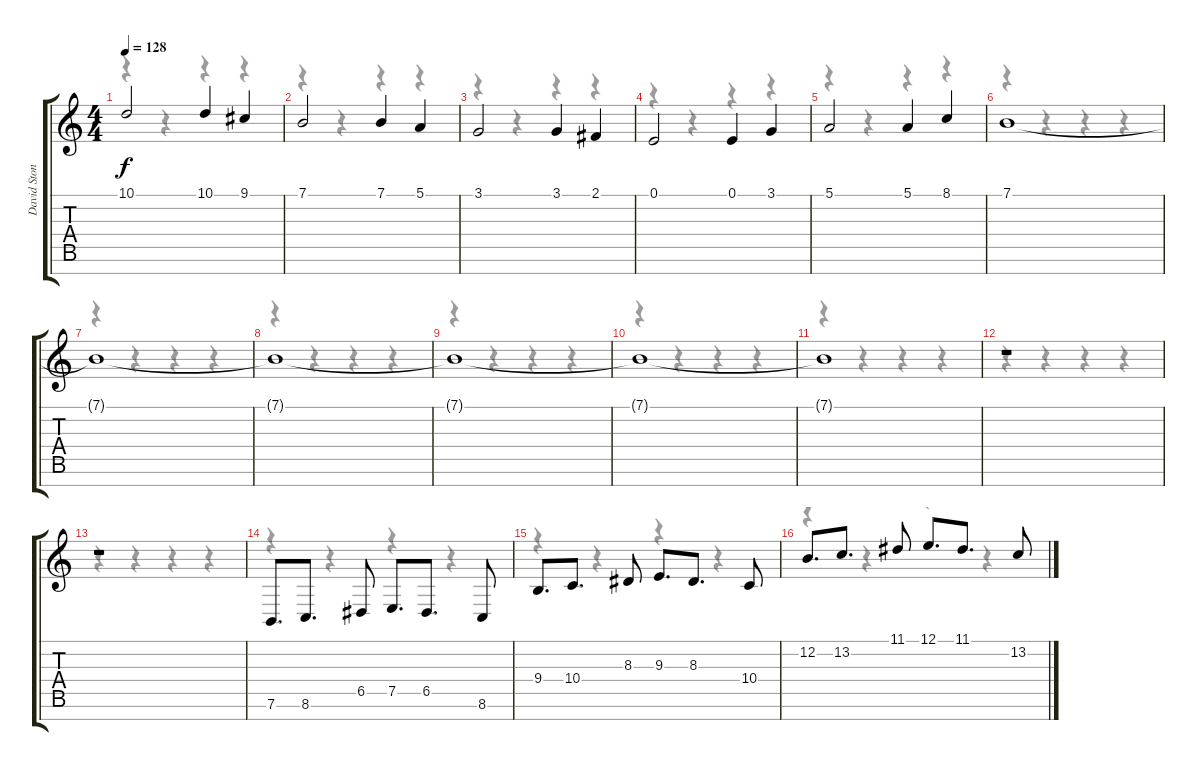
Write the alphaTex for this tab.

\track ("David Stone - Keys 3" "David Ston") {instrument stringensemble2}
\staff {score tabs}
\tuning (E4 B3 G3 D3 A2 E2 B1) {hide}
\voice
\ts (4 4)
\tempo 128
\clef g2
\ks c
10.1.2{dy f} 10.1.4 9.1.4 |
7.1.2 7.1.4 5.1.4 |
3.1.2 3.1.4 2.1.4 |
0.1.2 0.1.4 3.1.4 |
5.1.2 5.1.4 8.1.4 |
7.1.1 |
7.1{t}.1 |
7.1{t}.1 |
7.1{t}.1 |
7.1{t}.1 |
7.1{t}.1 |
r.1 |
r.1 |
7.6.8{d} 8.6.8{d} 6.5.8 7.5.8{d} 6.5.8{d} 8.6.8 |
9.4.8{d} 10.4.8{d} 8.3.8 9.3.8{d} 8.3.8{d} 10.4.8 |
12.2.8{d} 13.2.8{d} 11.1.8 12.1.8{d} 11.1.8{d} 13.2.8
\voice
\clef g2
\ottava regular
\simile none
\ks c
r.4{dy f} r.4 r.4 r.4 |
r.4 r.4 r.4 r.4 |
r.4 r.4 r.4 r.4 |
r.4 r.4 r.4 r.4 |
r.4 r.4 r.4 r.4 |
r.4 r.4 r.4 r.4 |
r.4 r.4 r.4 r.4 |
r.4 r.4 r.4 r.4 |
r.4 r.4 r.4 r.4 |
r.4 r.4 r.4 r.4 |
r.4 r.4 r.4 r.4 |
r.4 r.4 r.4 r.4 |
r.4 r.4 r.4 r.4 |
r.4 r.4 r.4 r.4 |
r.4 r.4 r.4 r.4 |
r.4 r.4 r.4 r.4
